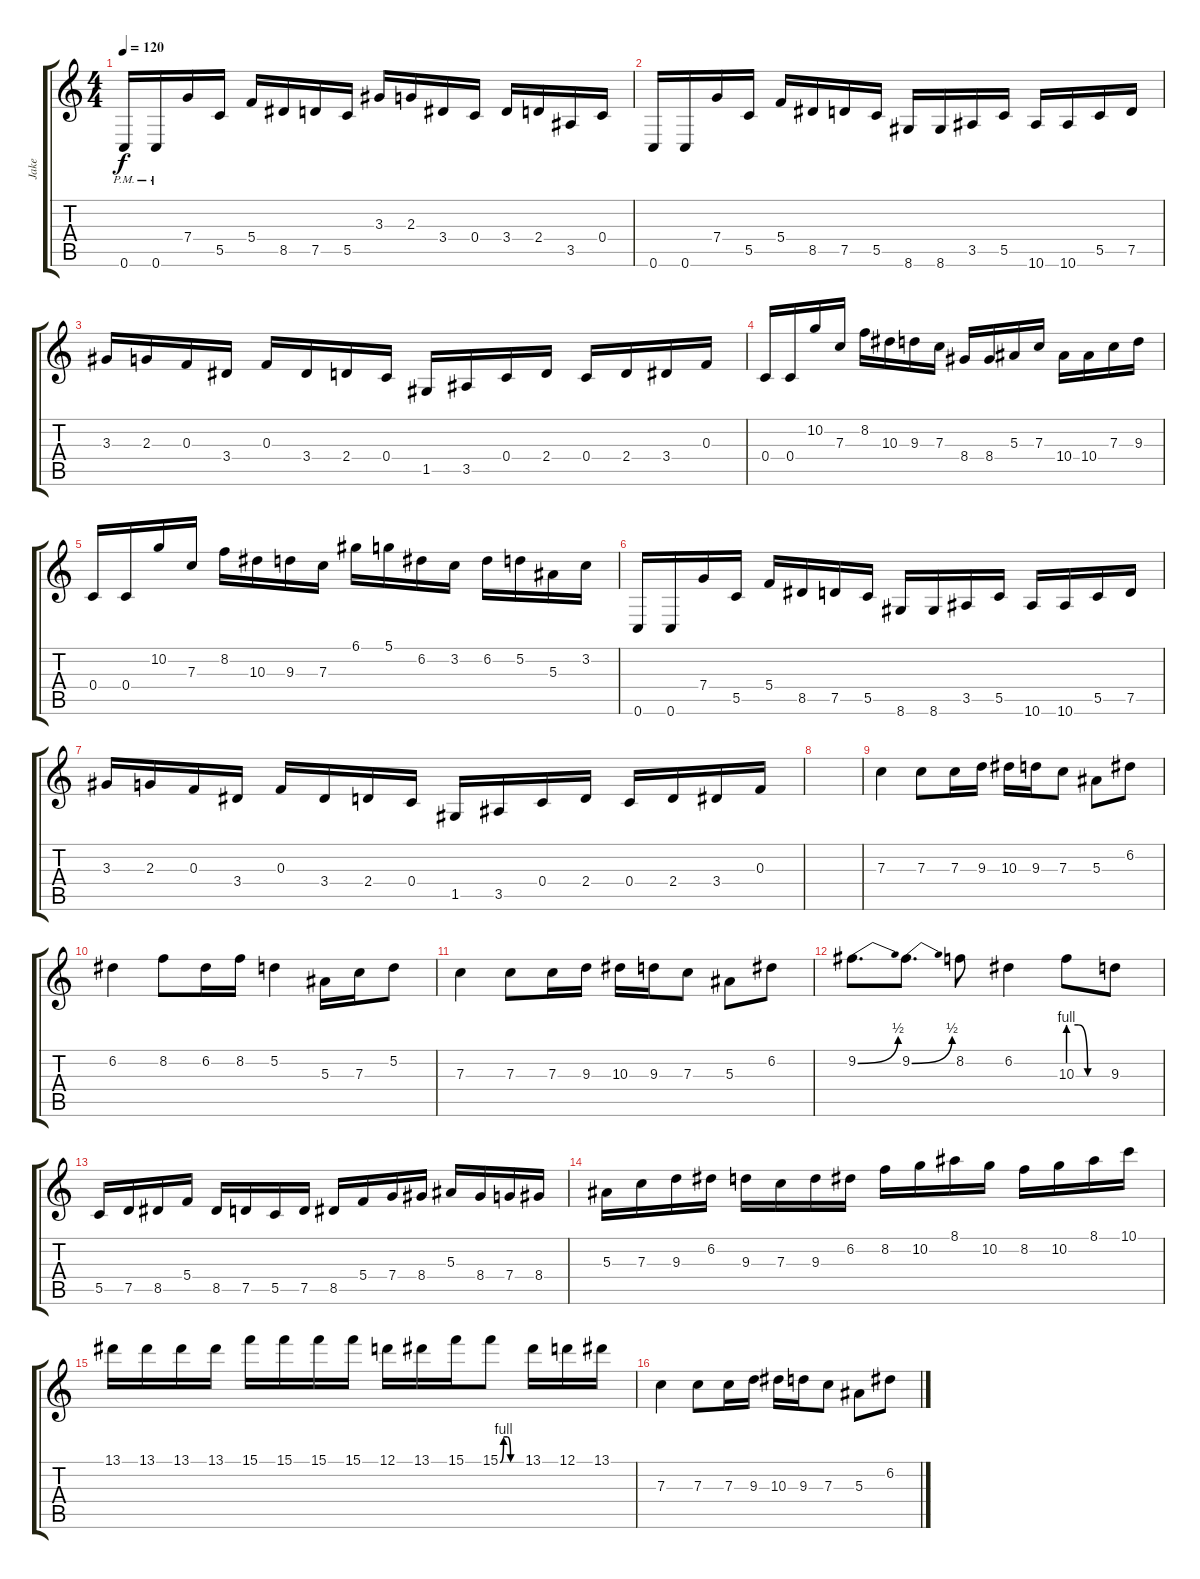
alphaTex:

\track ("Jake" "Jake") {instrument distortionguitar}
\staff {score tabs}
\tuning (D4 A3 F3 C3 G2 C2) {hide}
\ts (4 4)
\tempo 120
\clef g2
\ks c
0.6{pm}.16{dy f} 0.6{pm}.16 7.4.16 5.5.16 5.4.16 8.5.16 7.5.16 5.5.16 3.3.16 2.3.16 3.4.16 0.4.16 3.4.16 2.4.16 3.5.16 0.4.16 |
0.6.16 0.6.16 7.4.16 5.5.16 5.4.16 8.5.16 7.5.16 5.5.16 8.6.16 8.6.16 3.5.16 5.5.16 10.6.16 10.6.16 5.5.16 7.5.16 |
3.3.16 2.3.16 0.3.16 3.4.16 0.3.16 3.4.16 2.4.16 0.4.16 1.5.16 3.5.16 0.4.16 2.4.16 0.4.16 2.4.16 3.4.16 0.3.16 |
0.4.16 0.4.16 10.2.16 7.3.16 8.2.16 10.3.16 9.3.16 7.3.16 8.4.16 8.4.16 5.3.16 7.3.16 10.4.16 10.4.16 7.3.16 9.3.16 |
0.4.16 0.4.16 10.2.16 7.3.16 8.2.16 10.3.16 9.3.16 7.3.16 6.1.16 5.1.16 6.2.16 3.2.16 6.2.16 5.2.16 5.3.16 3.2.16 |
0.6.16 0.6.16 7.4.16 5.5.16 5.4.16 8.5.16 7.5.16 5.5.16 8.6.16 8.6.16 3.5.16 5.5.16 10.6.16 10.6.16 5.5.16 7.5.16 |
3.3.16 2.3.16 0.3.16 3.4.16 0.3.16 3.4.16 2.4.16 0.4.16 1.5.16 3.5.16 0.4.16 2.4.16 0.4.16 2.4.16 3.4.16 0.3.16 |
|
7.3.4 7.3.8 7.3.16 9.3.16 10.3.16 9.3.16 7.3.8 5.3.8 6.2.8 |
6.2.4 8.2.8 6.2.16 8.2.16 5.2.4 5.3.16 7.3.16 5.2.8 |
7.3.4 7.3.8 7.3.16 9.3.16 10.3.16 9.3.16 7.3.8 5.3.8 6.2.8 |
9.2{be (bend 0 0 60 2)}.8{d} 9.2{be (bend 0 0 60 2)}.8{d} 8.2.8 6.2.4 10.3{be (custom 0 4 15 4 30 0 60 0)}.8 9.3.8 |
5.5.16 7.5.16 8.5.16 5.4.16 8.5.16 7.5.16 5.5.16 7.5.16 8.5.16 5.4.16 7.4.16 8.4.16 5.3.16 8.4.16 7.4.16 8.4.16 |
5.3.16 7.3.16 9.3.16 6.2.16 9.3.16 7.3.16 9.3.16 6.2.16 8.2.16 10.2.16 8.1.16 10.2.16 8.2.16 10.2.16 8.1.16 10.1.16 |
13.1.16 13.1.16 13.1.16 13.1.16 15.1.16 15.1.16 15.1.16 15.1.16 12.1.16 13.1.16 15.1.16 15.1{be (custom 0 0 10 4 20 4 30 0 60 0)}.8 13.1.16 12.1.16 13.1.16 |
7.3.4 7.3.8 7.3.16 9.3.16 10.3.16 9.3.16 7.3.8 5.3.8 6.2.8
